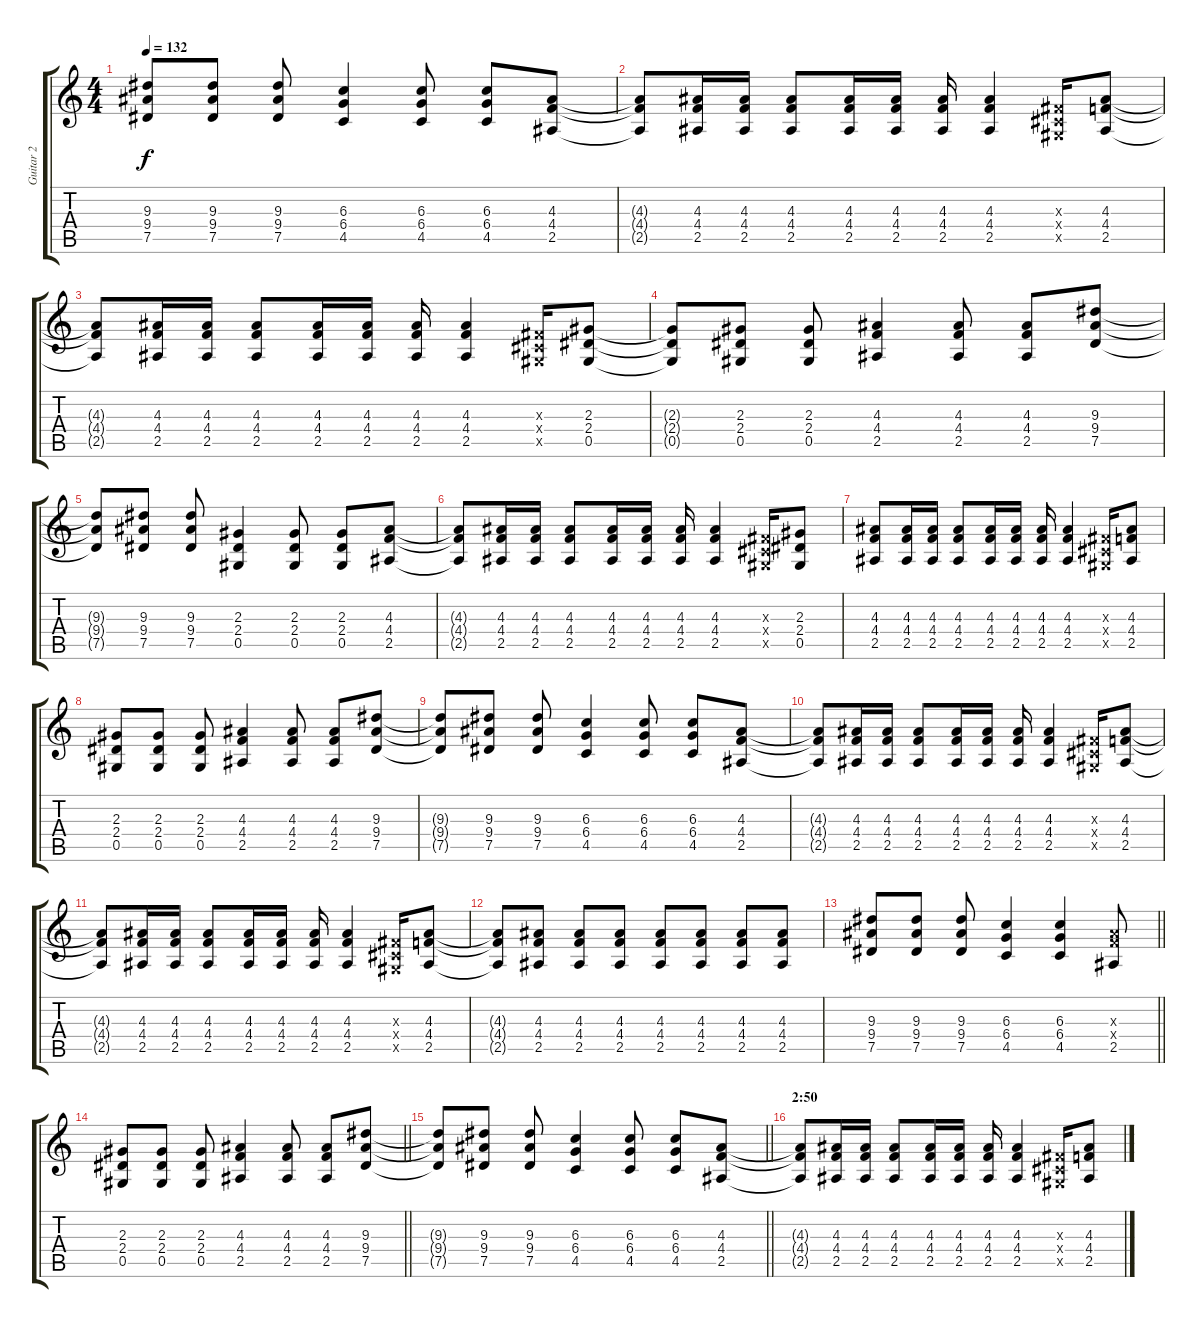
\track ("Guitar 2" "Guitar 2") {instrument overdrivenguitar}
\staff {score tabs}
\tuning (Eb4 Bb3 Gb3 Db3 Ab2 Eb2) {hide}
\ts (4 4)
\tempo 132
\clef g2
\ks c
(9.3{t} 9.4{t} 7.5{t}).8{dy f} (9.3 9.4 7.5).8 (9.3 9.4 7.5).8 (6.3 6.4 4.5).4 (6.3 6.4 4.5).8 (6.3 6.4 4.5).8 (4.3 4.4 2.5).8 |
(4.3{t} 4.4{t} 2.5{t}).8 (4.3 4.4 2.5).16 (4.3 4.4 2.5).16 (4.3 4.4 2.5).8 (4.3 4.4 2.5).16 (4.3 4.4 2.5).16 (4.3 4.4 2.5).16 (4.3 4.4 2.5).4 (0.3{x} 0.4{x} 0.5{x}).16 (4.3 4.4 2.5).8 |
(4.3{t} 4.4{t} 2.5{t}).8 (4.3 4.4 2.5).16 (4.3 4.4 2.5).16 (4.3 4.4 2.5).8 (4.3 4.4 2.5).16 (4.3 4.4 2.5).16 (4.3 4.4 2.5).16 (4.3 4.4 2.5).4 (0.3{x} 0.4{x} 0.5{x}).16 (2.3 2.4 0.5).8 |
(2.3{t} 2.4{t} 0.5{t}).8 (2.3 2.4 0.5).8 (2.3 2.4 0.5).8 (4.3 4.4 2.5).4 (4.3 4.4 2.5).8 (4.3 4.4 2.5).8 (9.3 9.4 7.5).8 |
(9.3{t} 9.4{t} 7.5{t}).8 (9.3 9.4 7.5).8 (9.3 9.4 7.5).8 (2.3 2.4 0.5).4 (2.3 2.4 0.5).8 (2.3 2.4 0.5).8 (4.3 4.4 2.5).8 |
(4.3{t} 4.4{t} 2.5{t}).8 (4.3 4.4 2.5).16 (4.3 4.4 2.5).16 (4.3 4.4 2.5).8 (4.3 4.4 2.5).16 (4.3 4.4 2.5).16 (4.3 4.4 2.5).16 (4.3 4.4 2.5).4 (0.3{x} 0.4{x} 0.5{x}).16 (2.3 2.4 0.5).8 |
(4.3 4.4 2.5).8 (4.3 4.4 2.5).16 (4.3 4.4 2.5).16 (4.3 4.4 2.5).8 (4.3 4.4 2.5).16 (4.3 4.4 2.5).16 (4.3 4.4 2.5).16 (4.3 4.4 2.5).4 (0.3{x} 0.4{x} 0.5{x}).16 (4.3 4.4 2.5).8 |
(2.3 2.4 0.5).8 (2.3 2.4 0.5).8 (2.3 2.4 0.5).8 (4.3 4.4 2.5).4 (4.3 4.4 2.5).8 (4.3 4.4 2.5).8 (9.3 9.4 7.5).8 |
(9.3{t} 9.4{t} 7.5{t}).8 (9.3 9.4 7.5).8 (9.3 9.4 7.5).8 (6.3 6.4 4.5).4 (6.3 6.4 4.5).8 (6.3 6.4 4.5).8 (4.3 4.4 2.5).8 |
(4.3{t} 4.4{t} 2.5{t}).8 (4.3 4.4 2.5).16 (4.3 4.4 2.5).16 (4.3 4.4 2.5).8 (4.3 4.4 2.5).16 (4.3 4.4 2.5).16 (4.3 4.4 2.5).16 (4.3 4.4 2.5).4 (0.3{x} 0.4{x} 0.5{x}).16 (4.3 4.4 2.5).8 |
(4.3{t} 4.4{t} 2.5{t}).8 (4.3 4.4 2.5).16 (4.3 4.4 2.5).16 (4.3 4.4 2.5).8 (4.3 4.4 2.5).16 (4.3 4.4 2.5).16 (4.3 4.4 2.5).16 (4.3 4.4 2.5).4 (0.3{x} 0.4{x} 0.5{x}).16 (4.3 4.4 2.5).8 |
(4.3{t} 4.4{t} 2.5{t}).8 (4.3 4.4 2.5).8 (4.3 4.4 2.5).8 (4.3 4.4 2.5).8 (4.3 4.4 2.5).8 (4.3 4.4 2.5).8 (4.3 4.4 2.5).8 (4.3 4.4 2.5).8 |
\barLineRight lightlight
(9.3 9.4 7.5).8 (9.3 9.4 7.5).8 (9.3 9.4 7.5).8 (6.3 6.4 4.5).4 (6.3 6.4 4.5).4 (4.3{x} 4.4{x} 2.5).8 |
\barLineRight lightlight
(2.3 2.4 0.5).8 (2.3 2.4 0.5).8 (2.3 2.4 0.5).8 (4.3 4.4 2.5).4 (4.3 4.4 2.5).8 (4.3 4.4 2.5).8 (9.3 9.4 7.5).8 |
\section ("" "")
\barLineRight lightlight
(9.3{t} 9.4{t} 7.5{t}).8 (9.3 9.4 7.5).8 (9.3 9.4 7.5).8 (6.3 6.4 4.5).4 (6.3 6.4 4.5).8 (6.3 6.4 4.5).8 (4.3 4.4 2.5).8 |
\section ("" "2:50")
(4.3{t} 4.4{t} 2.5{t}).8 (4.3 4.4 2.5).16 (4.3 4.4 2.5).16 (4.3 4.4 2.5).8 (4.3 4.4 2.5).16 (4.3 4.4 2.5).16 (4.3 4.4 2.5).16 (4.3 4.4 2.5).4 (0.3{x} 0.4{x} 0.5{x}).16 (4.3 4.4 2.5).8
